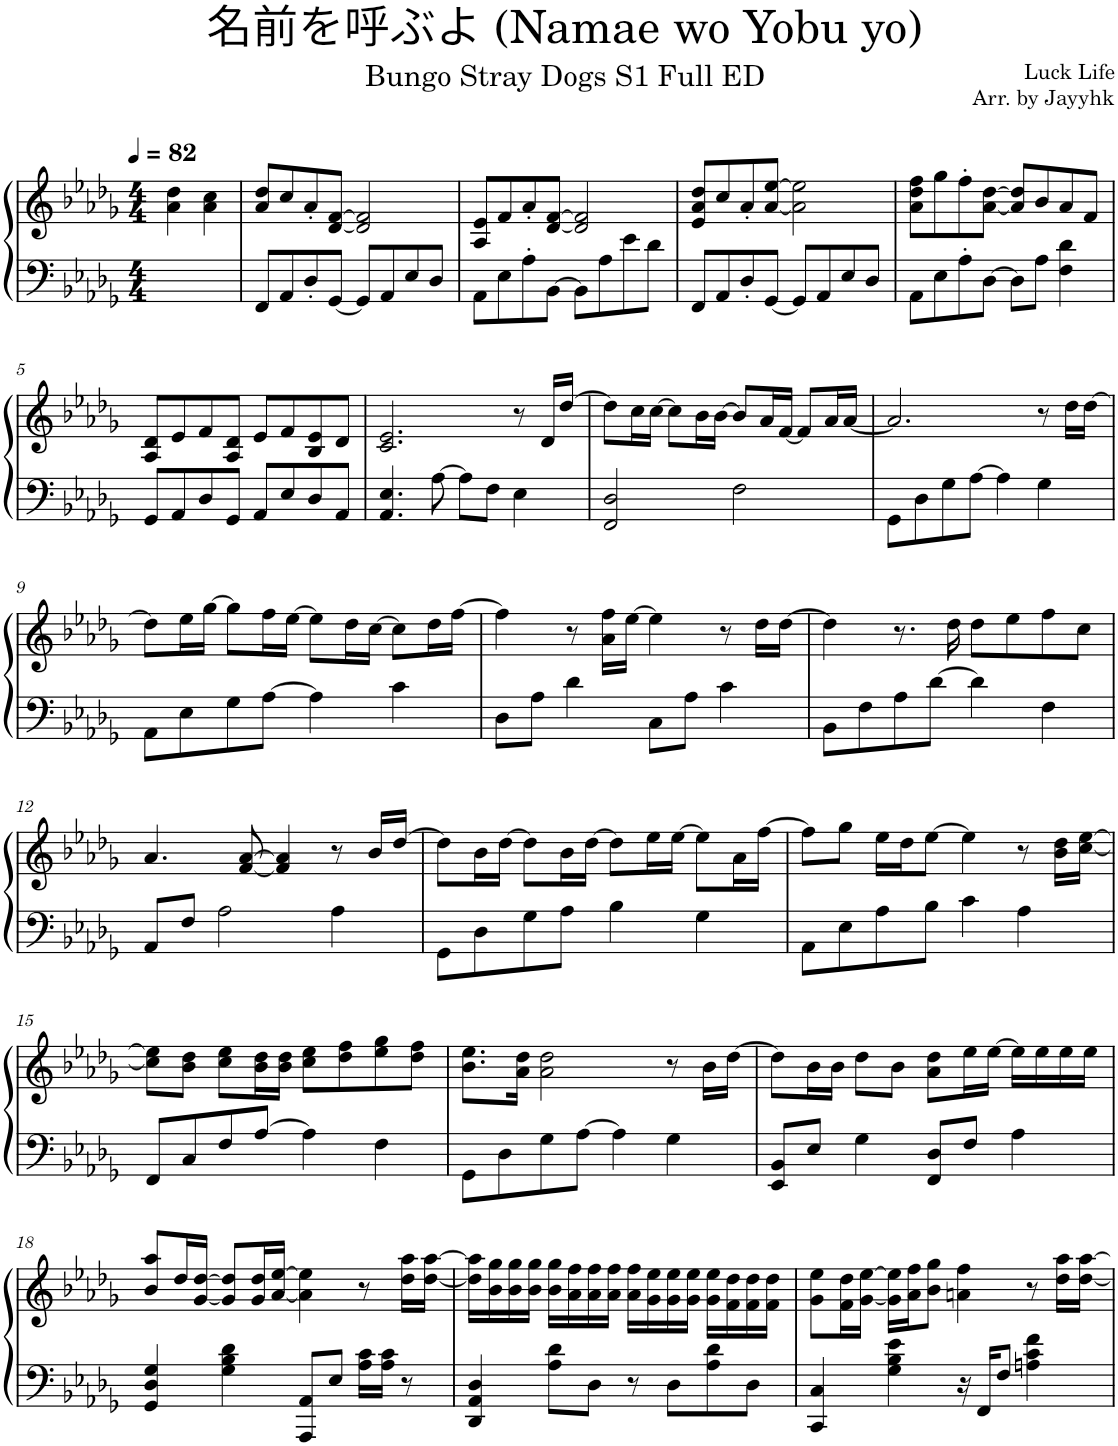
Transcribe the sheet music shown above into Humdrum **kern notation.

**kern	**kern
*part1	*part1
*staff2	*staff1
*I"Piano	*
*I'Pno.	*
*clefF4	*clefG2
*k[b-e-a-d-g-]	*k[b-e-a-d-g-]
*M4/4	*M4/4
*MM82	*MM82
=	=
2ryy	4a-\ 4dd-\
.	4a-\ 4cc\
=1	=1
8FF/L	8a-/ 8dd-/L
8AA-/	8cc/
8D-'/	8a-'/
[8GG-/J	[8d-/ [8f/J
8GG-/L]	2d-/] 2f/]
8AA-/	.
8E-/	.
8D-/J	.
=2	=2
8AA-\L	8A-/ 8e-/L
8E-\	8f/
8A-'\	8a-'/
[8BB-\J	[8d-/ [8f/J
8BB-\L]	2d-/] 2f/]
8A-\	.
8e-\	.
8d-\J	.
=3	=3
8FF/L	8e-/ 8a-/ 8dd-/L
8AA-/	8cc/
8D-'/	8a-'/
[8GG-/J	[8a-/ [8ee-/J
8GG-/L]	2a-\] 2ee-\]
8AA-/	.
8E-/	.
8D-/J	.
=4	=4
8AA-\L	8a-\ 8dd-\ 8ff\L
8E-\	8gg-\
8A-'\	8ff'\
[8D-\J	[8a-\ [8dd-\J
8D-\L]	8a-/] 8dd-/]L
8A-\J	8b-/
4F\ 4d-\	8a-/
.	8f/J
!!LO:LB:g=z
=5	=5
8GG-/L	8A-/ 8d-/L
8AA-/	8e-/
8D-/	8f/
8GG-/J	8A-/ 8d-/J
8AA-/L	8e-/L
8E-/	8f/
8D-/	8B-/ 8e-/
8AA-/J	8d-/J
=6	=6
4.AA-/ 4.E-/	2.c/ 2.e-/
[8A-\	.
8A-\L]	.
8F\J	.
4E-\	8r
.	16d-/LL
.	[16dd-/JJ
=7	=7
2FF/ 2D-/	8dd-\L]
.	16cc\L
.	[16cc\JJ
.	8cc\L]
.	16b-\L
.	[16b-\JJ
2F\	8b-/L]
.	16a-/L
.	[16f/JJ
.	8f/L]
.	16a-/L
.	[16a-/JJ
=8	=8
8GG-\L	2.a-/]
8D-\	.
8G-\	.
[8A-\J	.
4A-\]	.
4G-\	8r
.	16dd-\LL
.	[16dd-\JJ
!!LO:LB:g=z
=9	=9
8AA-\L	8dd-\L]
8E-\	16ee-\L
.	[16gg-\JJ
8G-\	8gg-\L]
[8A-\J	16ff\L
.	[16ee-\JJ
4A-\]	8ee-\L]
.	16dd-\L
.	[16cc\JJ
4c\	8cc\L]
.	16dd-\L
.	[16ff\JJ
=10	=10
8D-\L	4ff\]
8A-\J	.
4d-\	8r
.	16a-\ 16ff\LL
.	[16ee-\JJ
8C\L	4ee-\]
8A-\J	.
4c\	8r
.	16dd-\LL
.	[16dd-\JJ
=11	=11
8BB-\L	4dd-\]
8F\	.
8A-\	8.r
[8d-\J	.
.	16dd-\
4d-\]	8dd-\L
.	8ee-\
4F\	8ff\
.	8cc\J
!!LO:LB:g=z
=12	=12
8AA-/L	4.a-/
8F/J	.
2A-\	.
.	[8f/ [8a-/
.	4f/] 4a-/]
4A-\	8r
.	16b-/LL
.	[16dd-/JJ
=13	=13
8GG-\L	8dd-\L]
8D-\	16b-\L
.	[16dd-\JJ
8G-\	8dd-\L]
8A-\J	16b-\L
.	[16dd-\JJ
4B-\	8dd-\L]
.	16ee-\L
.	[16ee-\JJ
4G-\	8ee-\L]
.	16a-\L
.	[16ff\JJ
=14	=14
8AA-\L	8ff\L]
8E-\	8gg-\J
8A-\	16ee-\LL
.	16dd-\J
8B-\J	[8ee-\J
4c\	4ee-\]
4A-\	8r
.	16b-\ 16dd-\LL
.	[16cc\ [16ee-\JJ
!!LO:LB:g=z
=15	=15
8FF/L	8cc\] 8ee-\]L
8C/	8b-\ 8dd-\J
8F/	8cc\ 8ee-\L
[8A-/J	16b-\ 16dd-\L
.	16b-\ 16dd-\JJ
4A-\]	8cc\ 8ee-\L
.	8dd-\ 8ff\
4F\	8ee-\ 8gg-\
.	8dd-\ 8ff\J
=16	=16
8GG-\L	8.b-\ 8.ee-\L
8D-\	.
.	16a-\ 16dd-\Jk
8G-\	2a-\ 2dd-\
[8A-\J	.
4A-\]	.
4G-\	8r
.	16b-\LL
.	[16dd-\JJ
=17	=17
8EE-/ 8BB-/L	8dd-\L]
8E-/J	16b-\L
.	16b-\JJ
4G-\	8dd-\L
.	8b-\J
8FF/ 8D-/L	8a-\ 8dd-\L
8F/J	16ee-\L
.	[16ee-\JJ
4A-\	16ee-\LL]
.	16ee-\
.	16ee-\
.	16ee-\JJ
!!LO:LB:g=z
=18	=18
4GG-/ 4D-/ 4G-/	8b-/ 8aa-/L
.	16dd-/L
.	[16g-/ [16dd-/JJ
4G-\ 4B-\ 4d-\	8g-/] 8dd-/]L
.	16g-/ 16dd-/L
.	[16a-/ [16ee-/JJ
8AAA-/ 8AA-/L	4a-\] 4ee-\]
8E-/J	.
16A-\ 16c\LL	8r
16A-\ 16c\JJ	.
8r	16dd-\ 16aa-\LL
.	[16dd-\ [16aa-\JJ
=19	=19
4DD-/ 4AA-/ 4D-/	16dd-\] 16aa-\]LL
.	16b-\ 16gg-\
.	16b-\ 16gg-\
.	16b-\ 16gg-\JJ
8A-\ 8d-\L	16b-\ 16gg-\LL
.	16a-\ 16ff\
8D-\J	16a-\ 16ff\
.	16a-\ 16ff\JJ
8r	16a-\ 16ff\LL
.	16g-\ 16ee-\
8D-\L	16g-\ 16ee-\
.	16g-\ 16ee-\JJ
8A-\ 8d-\	16g-\ 16ee-\LL
.	16f\ 16dd-\
8D-\J	16f\ 16dd-\
.	16f\ 16dd-\JJ
=20	=20
4CC/ 4C/	8g-\ 8ee-\L
.	16f\ 16dd-\L
.	[16g-\ [16ee-\JJ
4G-\ 4B-\ 4e-\	16g-\] 16ee-\]LL
.	16a-\ 16ff\J
.	8b-\ 8gg-\J
16r	4an\ 4ff\
16FF/KL	.
8F/J	.
4An\ 4c\ 4f\	8r
.	16dd-\ 16aa-\LL
.	[16dd-\ [16aa-\JJ
=	=
*-	*-
